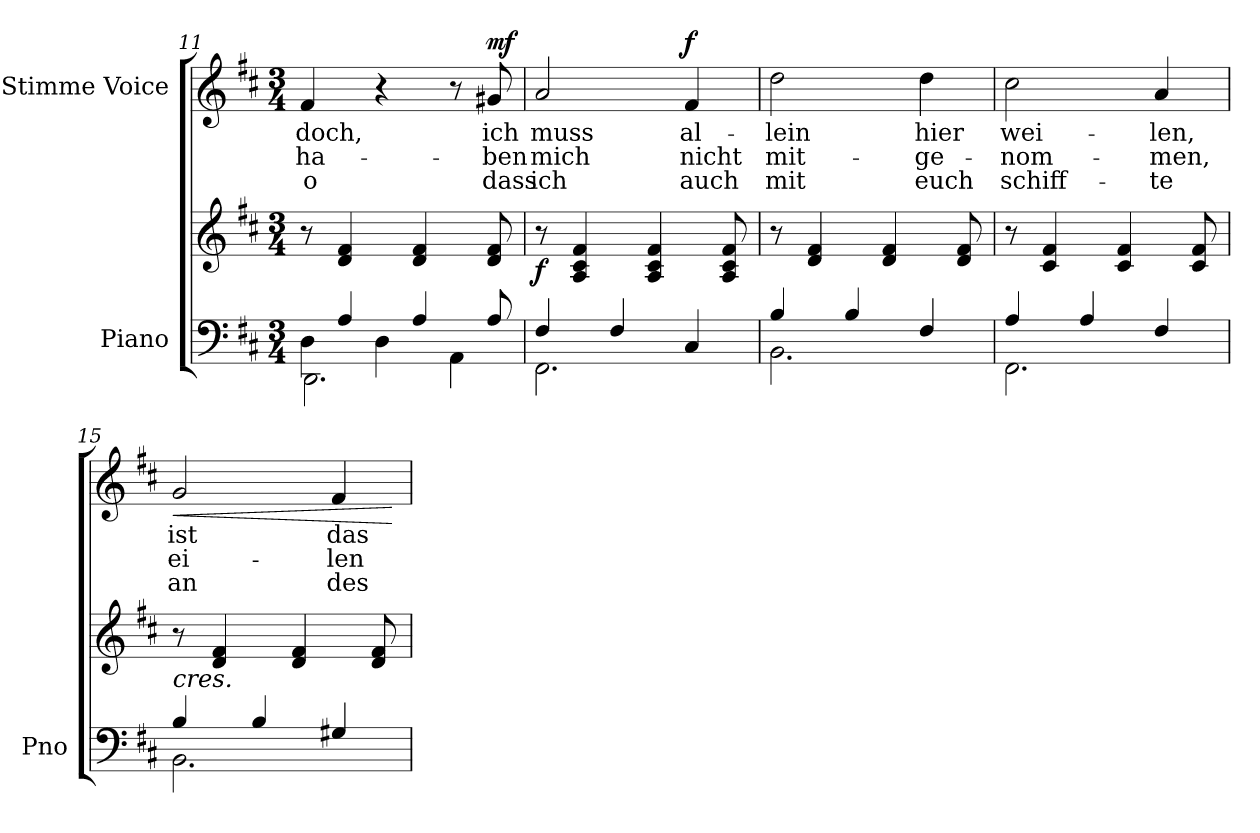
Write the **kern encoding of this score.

**kern	**kern	**dynam	**kern	**text	**text	**text	**dynam
*part2	*part2	*part2	*part1	*part1	*part1	*part1	*part1
*staff3	*staff2	*staff2/3	*staff1	*staff1	*staff1	*staff1	*staff1
*I"Piano	*	*	*I"Stimme Voice	*	*	*	*
*I'Pno	*	*	*	*	*	*	*
!!LO:LB:g=z
*clefF4	*clefG2	*	*clefG2	*	*	*	*
*k[f#c#]	*k[f#c#]	*	*k[f#c#]	*	*	*	*
*M3/4	*M3/4	*	*M3/4	*	*	*	*
=11	=11	=11	=11	=11	=11	=11	=11
*^	*^	*	*	*	*	*	*
*	*^	*	*	*	*	*	*	*	*
!	!	!	!	!	!	!	!LO:LY:b	!LO:LY:b	!LO:LY:b	!
8ryy	4D\	2.DD\	8r	8rbbbyy	.	4f#/	doch,	ha-	o	.
4A/	.	.	4d/ 4f#/	2ryy	.	.	.	.	.	.
.	4D\	.	.	.	.	4r	.	.	.	.
4A/	.	.	4d/ 4f#/	.	.	.	.	.	.	.
.	4AA\	.	.	.	.	8r	.	.	.	.
!	!	!	!	!	!	!	!LO:LY:b	!LO:LY:b	!LO:LY:b	!LO:DY:a
8A/	.	.	8d/ 8f#/	8ryy	.	8g#X/	ich	-ben	dass	mf
*	*v	*v	*	*	*	*	*	*	*	*
=12	=12	=12	=12	=12	=12	=12	=12	=12	=12
!	!	!	!	!LO:DY:b	!	!LO:LY:b	!LO:LY:b	!LO:LY:b	!
*	*	*v	*v	*	*	*	*	*	*
4F#/	2.FF#\	8r	f	2a/	muss	mich	ich	.
.	.	4A/ 4c#/ 4f#/	.	.	.	.	.	.
4F#/	.	.	.	.	.	.	.	.
.	.	4A/ 4c#/ 4f#/	.	.	.	.	.	.
!	!	!	!	!	!LO:LY:b	!LO:LY:b	!LO:LY:b	!LO:DY:a
4C#/	.	.	.	4f#/	al-	nicht	auch	f
.	.	8A/ 8c#/ 8f#/	.	.	.	.	.	.
=13	=13	=13	=13	=13	=13	=13	=13	=13
!	!	!	!	!	!LO:LY:b	!LO:LY:b	!LO:LY:b	!
4B/	2.BB\	8r	.	2dd\	-lein	mit-	mit	.
.	.	4d/ 4f#/	.	.	.	.	.	.
4B/	.	.	.	.	.	.	.	.
.	.	4d/ 4f#/	.	.	.	.	.	.
!	!	!	!	!	!LO:LY:b	!LO:LY:b	!LO:LY:b	!
4F#/	.	.	.	4dd\	hier	-ge-	euch	.
.	.	8d/ 8f#/	.	.	.	.	.	.
=14	=14	=14	=14	=14	=14	=14	=14	=14
!	!	!	!	!	!LO:LY:b	!LO:LY:b	!LO:LY:b	!
4A/	2.FF#\	8r	.	2cc#\	wei-	-nom-	schiff-	.
.	.	4c#/ 4f#/	.	.	.	.	.	.
4A/	.	.	.	.	.	.	.	.
.	.	4c#/ 4f#/	.	.	.	.	.	.
!	!	!	!	!	!LO:LY:b	!LO:LY:b	!LO:LY:b	!
4F#/	.	.	.	4a/	-len,	-men,	-te	.
.	.	8c#/ 8f#/	.	.	.	.	.	.
=15	=15	=15	=15	=15	=15	=15	=15	=15
!	!	!LO:TX:b:i:t=cres.	!	!	!	!	!	!
!	!	!	!	!	!LO:LY:b	!LO:LY:b	!LO:LY:b	!LO:HP:b
4B/	2.BB\	8r	.	2g/	ist	ei-	an	<
.	.	4d/ 4f#/	.	.	.	.	.	.
4B/	.	.	.	.	.	.	.	.
.	.	4d/ 4f#/	.	.	.	.	.	.
!	!	!	!	!	!LO:LY:b	!LO:LY:b	!LO:LY:b	!
4G#X/	.	.	.	4f#/	das	-len	des	.
.	.	8d/ 8f#/	.	.	.	.	.	.
*v	*v	*	*	*	*	*	*	*
.	.	.	.	.	.	.	[
=	=	=	=	=	=	=	=
*-	*-	*-	*-	*-	*-	*-	*-
